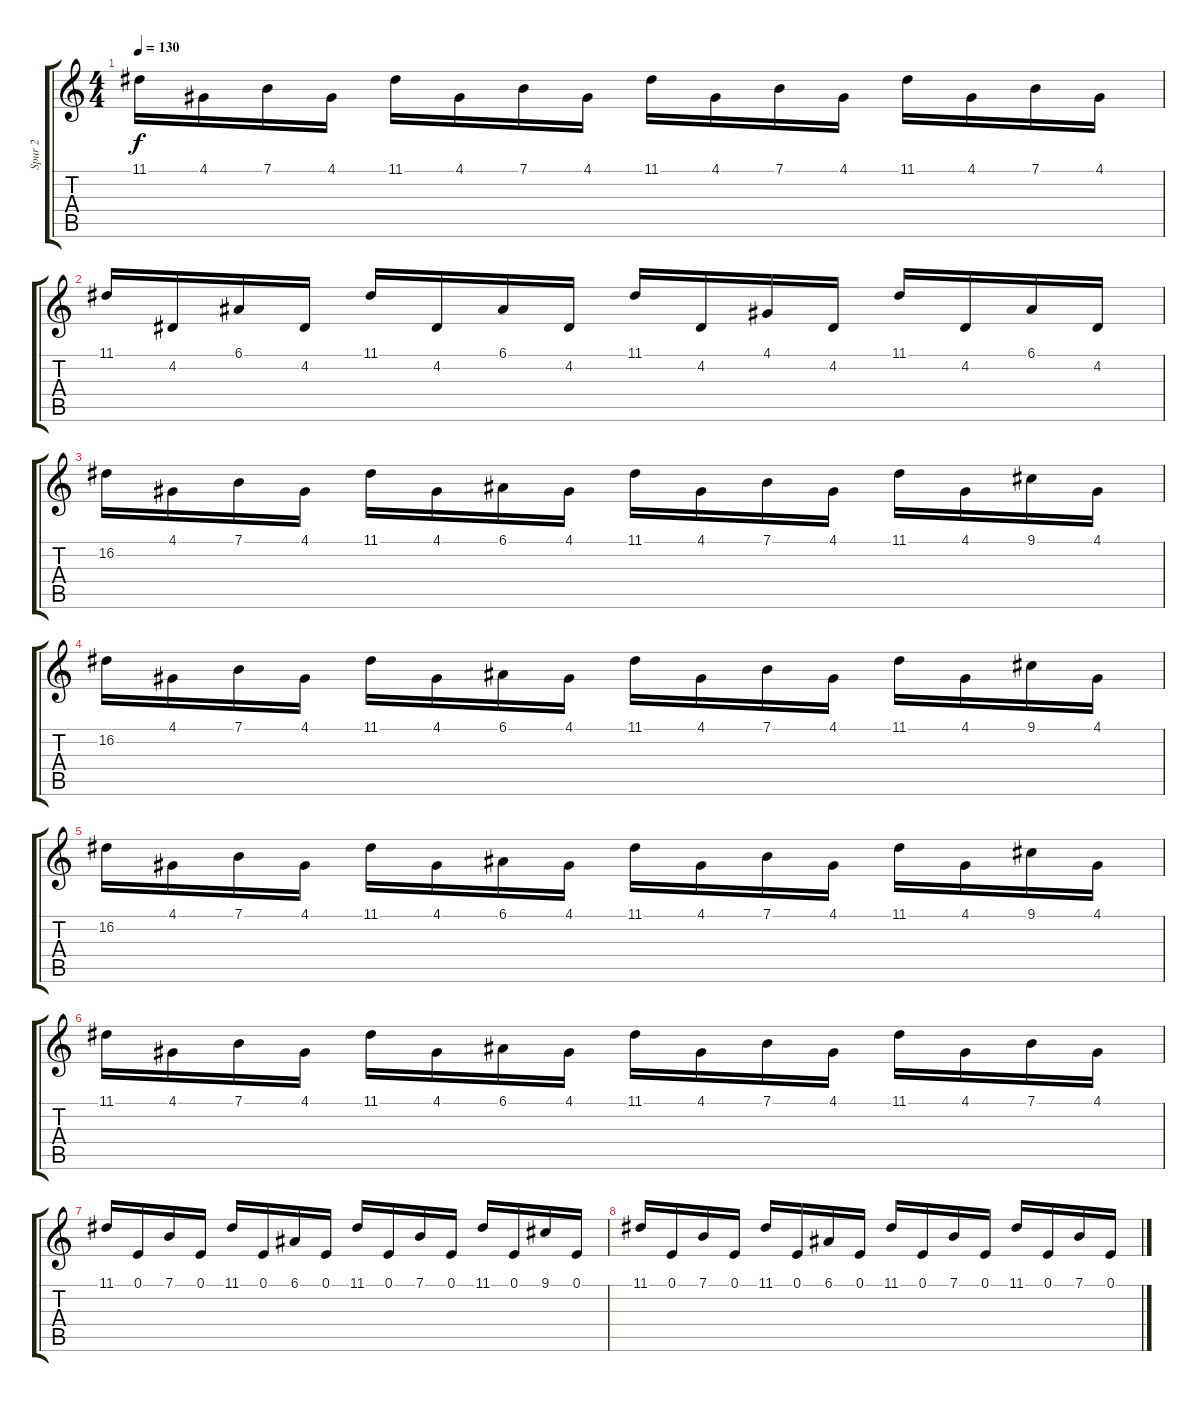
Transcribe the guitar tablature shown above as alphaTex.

\track ("Spur 2" "Spur 2") {instrument harpsichord}
\staff {score tabs}
\tuning (E4 B3 G3 D3 A2 E2) {hide}
\ts (4 4)
\tempo 130
\clef g2
\ks c
11.1.16{dy f} 4.1.16 7.1.16 4.1.16 11.1.16 4.1.16 7.1.16 4.1.16 11.1.16 4.1.16 7.1.16 4.1.16 11.1.16 4.1.16 7.1.16 4.1.16 |
11.1.16 4.2.16 6.1.16 4.2.16 11.1.16 4.2.16 6.1.16 4.2.16 11.1.16 4.2.16 4.1.16 4.2.16 11.1.16 4.2.16 6.1.16 4.2.16 |
16.2.16 4.1.16 7.1.16 4.1.16 11.1.16 4.1.16 6.1.16 4.1.16 11.1.16 4.1.16 7.1.16 4.1.16 11.1.16 4.1.16 9.1.16 4.1.16 |
16.2.16 4.1.16 7.1.16 4.1.16 11.1.16 4.1.16 6.1.16 4.1.16 11.1.16 4.1.16 7.1.16 4.1.16 11.1.16 4.1.16 9.1.16 4.1.16 |
16.2.16 4.1.16 7.1.16 4.1.16 11.1.16 4.1.16 6.1.16 4.1.16 11.1.16 4.1.16 7.1.16 4.1.16 11.1.16 4.1.16 9.1.16 4.1.16 |
11.1.16 4.1.16 7.1.16 4.1.16 11.1.16 4.1.16 6.1.16 4.1.16 11.1.16 4.1.16 7.1.16 4.1.16 11.1.16 4.1.16 7.1.16 4.1.16 |
11.1.16 0.1.16 7.1.16 0.1.16 11.1.16 0.1.16 6.1.16 0.1.16 11.1.16 0.1.16 7.1.16 0.1.16 11.1.16 0.1.16 9.1.16 0.1.16 |
11.1.16 0.1.16 7.1.16 0.1.16 11.1.16 0.1.16 6.1.16 0.1.16 11.1.16 0.1.16 7.1.16 0.1.16 11.1.16 0.1.16 7.1.16 0.1.16
